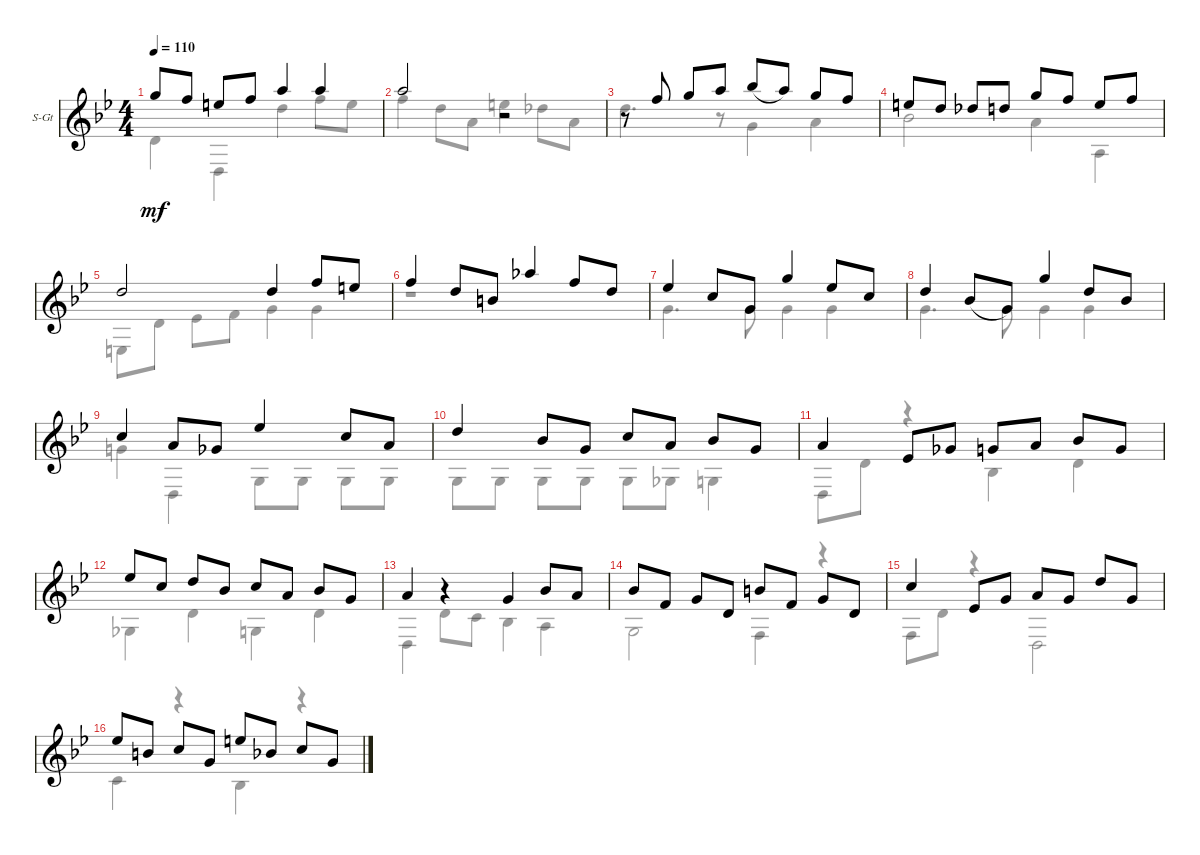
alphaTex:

\defaultSystemsLayout 4
\bracketExtendMode groupsimilarinstruments
\firstSystemTrackNameOrientation horizontal
\otherSystemsTrackNameOrientation horizontal
\track ("Steel Guitar" "S-Gt") {instrument acousticguitarsteel}
\staff {score}
\tuning (E4 B3 G3 D3 G2 D2)
\voice
\ts (4 4)
\tempo 110
\clef g2
\ks bb
3.1.8{dy mf} 6.2.8 5.2.8 6.2.8 5.1.4 5.1.4 |
5.1.2 r.2 |
r.8 1.1.8 3.1.8 5.1.8 6.1.8{legatoorigin} 5.1.8 3.1.8 1.1.8 |
5.2.8 3.2.8 2.2.8 3.2.8 3.1.8 1.1.8 5.2.8 1.1.8 |
3.2.2 3.2.4 6.2.8 5.2.8 |
1.1.4 3.2.8 0.2.8 4.1.4 6.2.8 3.2.8 |
4.2.4 1.2.8 5.4.8 3.1.4 4.2.8 5.3.8 |
3.2.4 3.3.8{legatoorigin} 0.3.8 3.1.4 3.2.8 3.3.8 |
1.2.4 2.3.8 4.4.8 4.2.4 5.3.8 7.4.8 |
3.2.4 3.3.8 0.3.8 1.2.8 2.3.8 3.3.8 0.3.8 |
2.3.4 1.4.8 4.4.8 0.3.8 2.3.8 3.3.8 0.3.8 |
4.2.8 5.3.8 3.2.8 3.3.8 1.2.8 2.3.8 3.3.8 0.3.8 |
2.3.4 r.4 0.3.4 3.3.8 2.3.8 |
3.3.8 3.4.8 5.4.8 0.4.8 0.2.8 3.4.8 5.4.8 0.4.8 |
1.2.4 1.4.8 0.3.8 2.3.8 0.3.8 3.2.8 0.3.8 |
4.2.8 4.3.8 5.3.8 5.4.8 5.2.8 3.3.8 5.3.8 5.4.8
\voice
\clef g2
\ottava regular
\simile none
\ks bb
0.4.4{dy mf} 0.6.4 7.3.4 6.2.8 5.2.8 |
6.2.4 7.3.8 7.4.8 5.2.4 6.3.8 7.4.8 |
3.2.4{d} r.8 5.4.4 2.3.4 |
3.3.2 2.3.4 2.5.4 |
2.6.8 0.4.8 1.4.8 3.4.8 0.3.4 0.3.4 |
r.1 |
0.3.4{d} 5.4.8 0.3.4 5.4.4 |
0.3.4{d} 5.4.8 0.3.4 5.4.4 |
0.3.4 0.6.4 0.5.8 0.5.8 0.5.8 0.5.8 |
0.5.8 0.5.8 0.5.8 0.5.8 0.5.8 4.6.8 0.5.4 |
0.6.8 0.4.8 r.4 3.5.4 0.4.4 |
4.6.4 0.4.4 0.5.4 0.4.4 |
0.6.4 0.4.8 5.5.8 3.5.4 2.5.4 |
0.5.2 3.6.4 r.4 |
3.6.8 0.4.8 r.4 0.6.2 |
5.5.4 r.4 3.5.4 r.4
